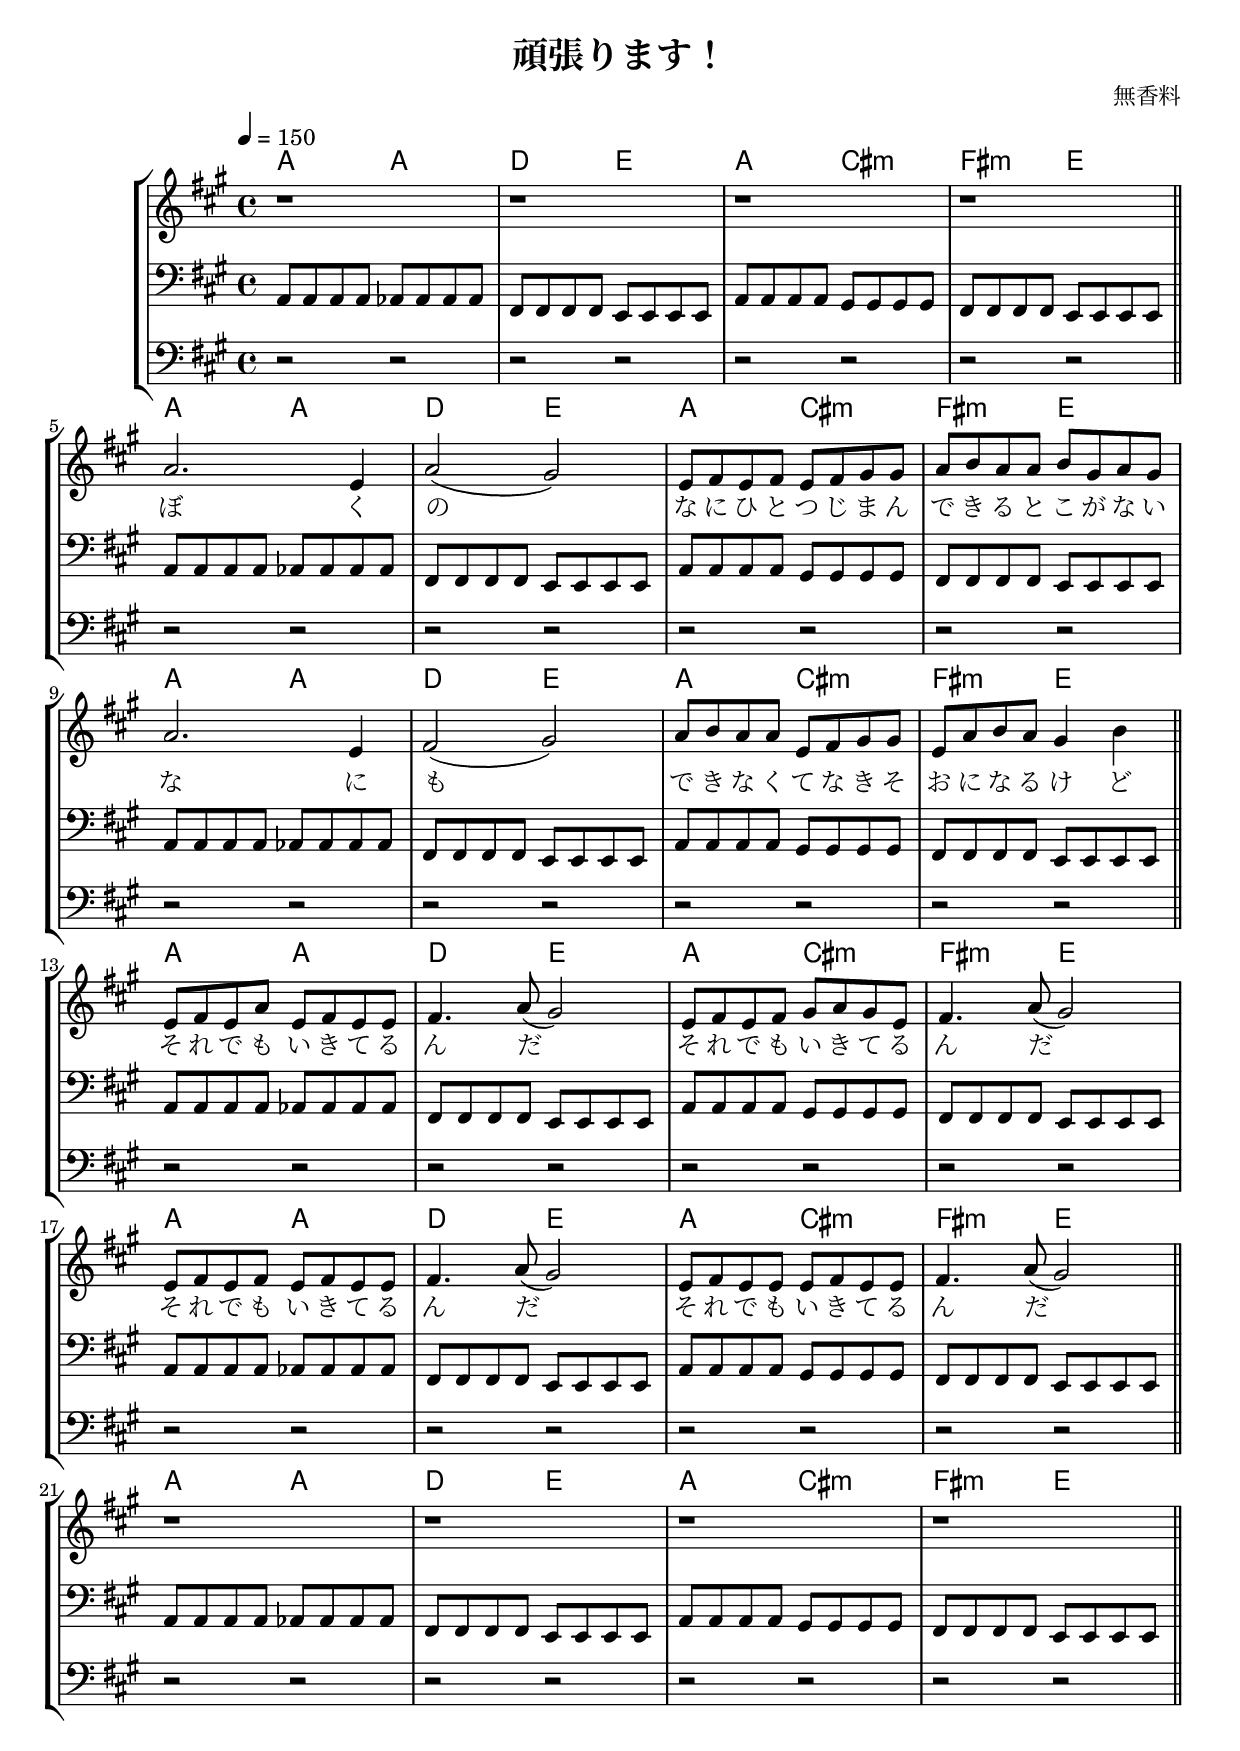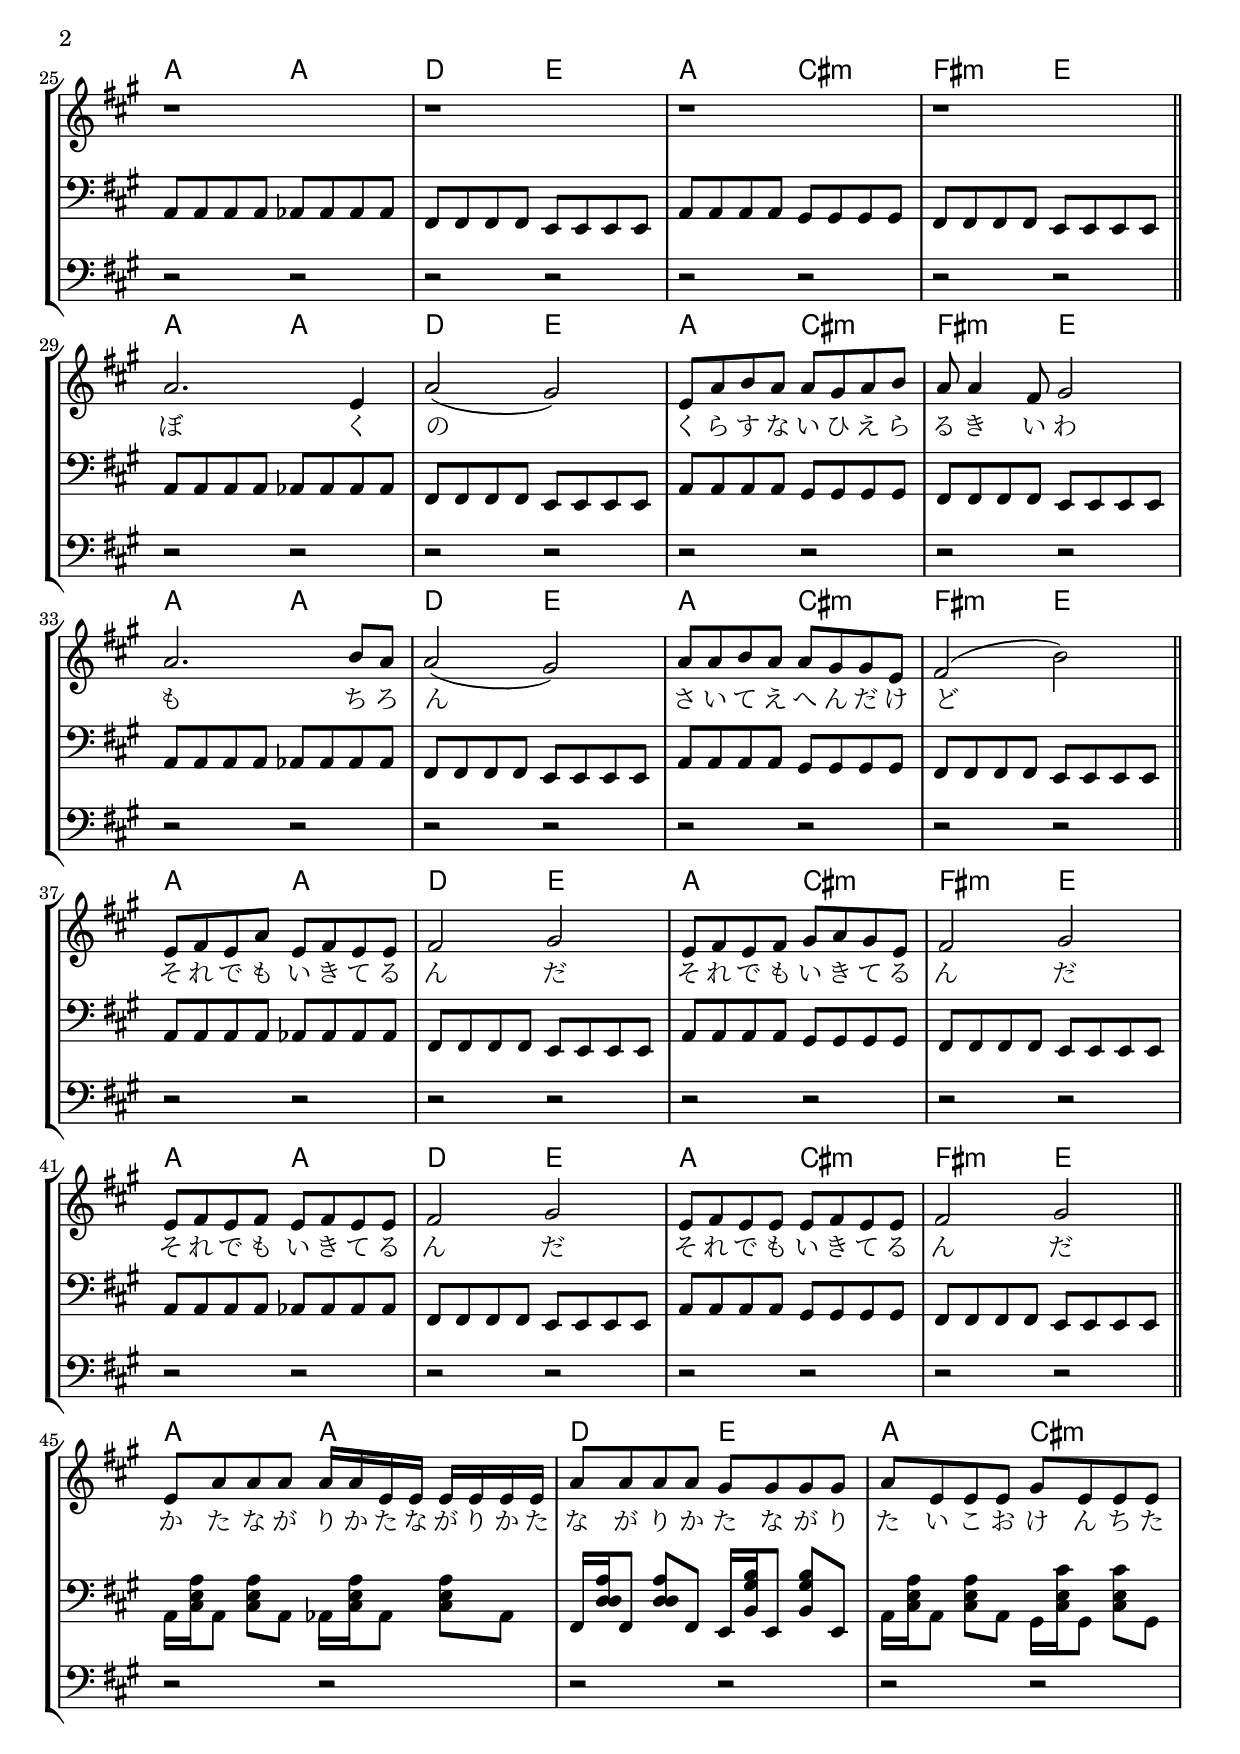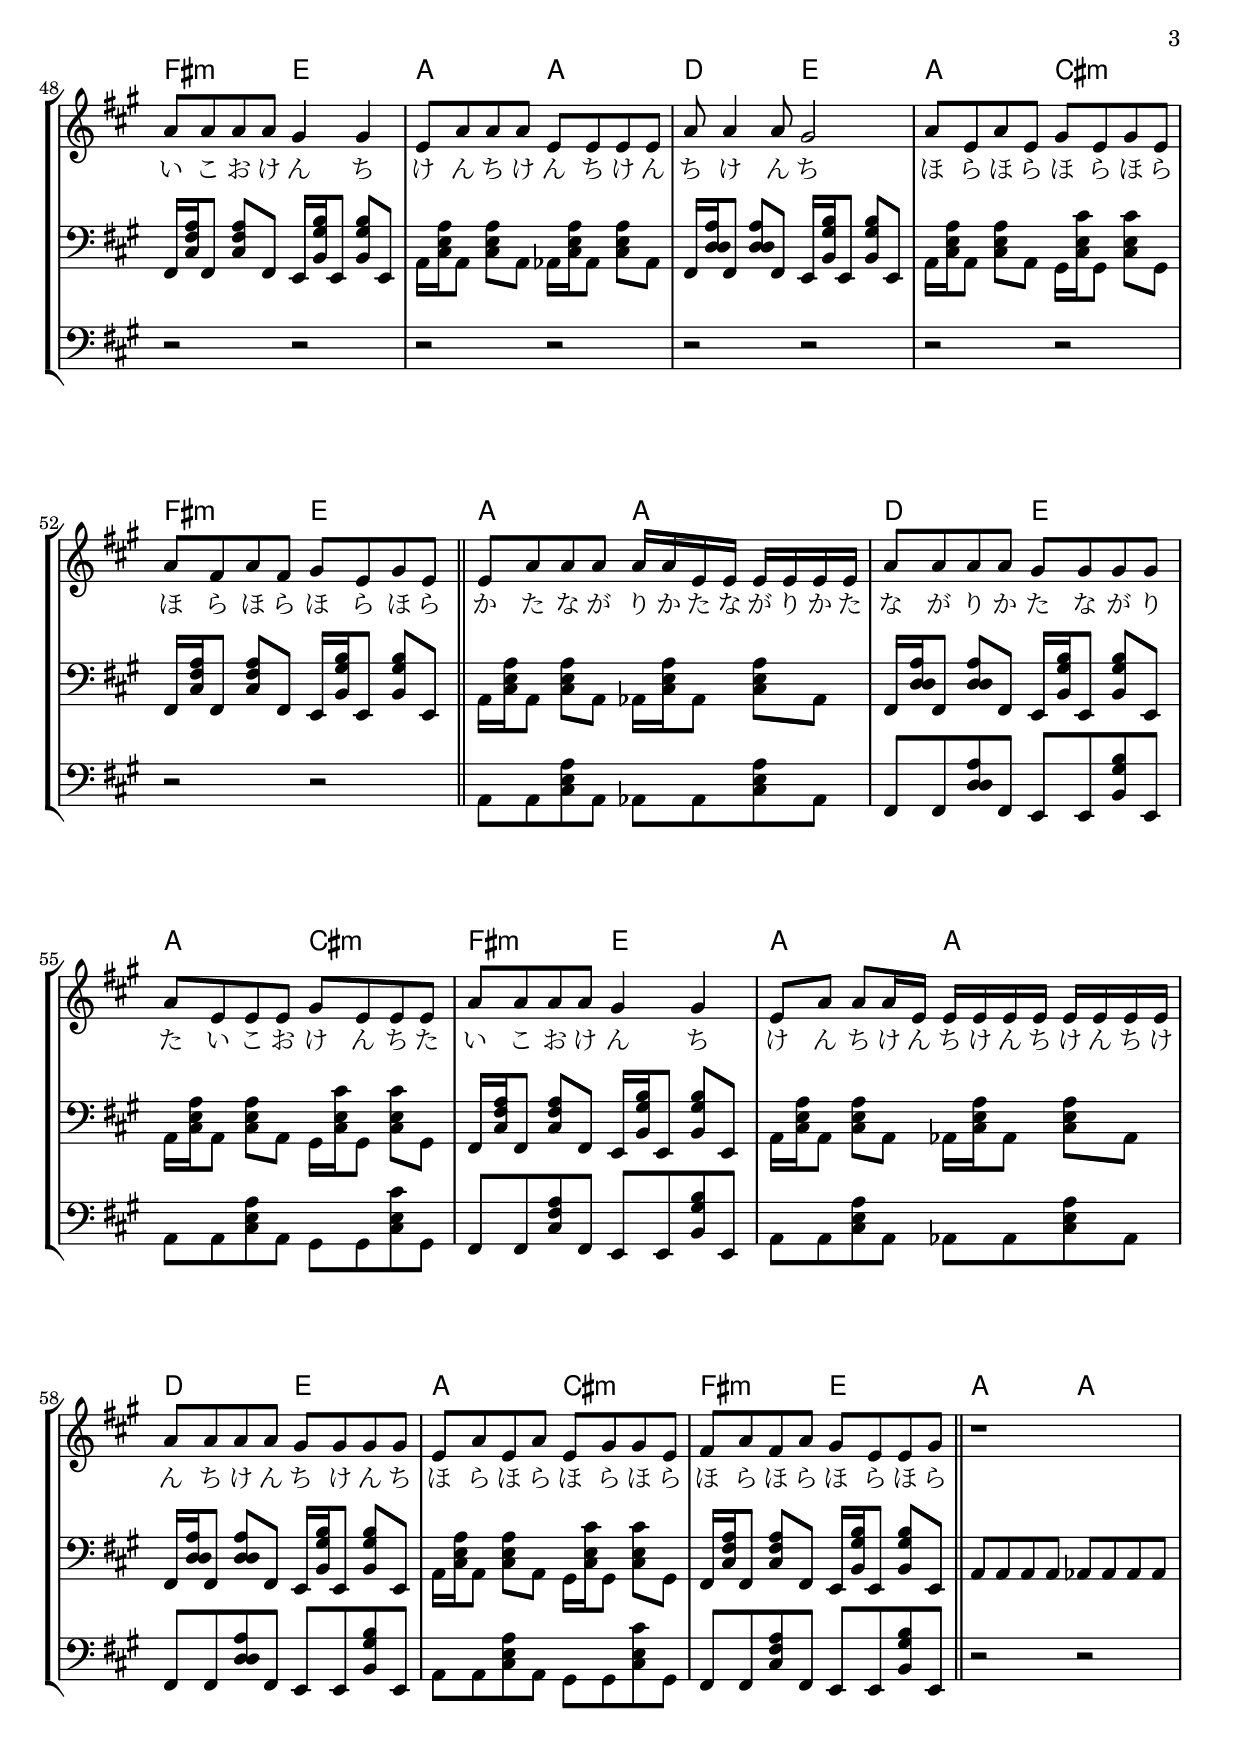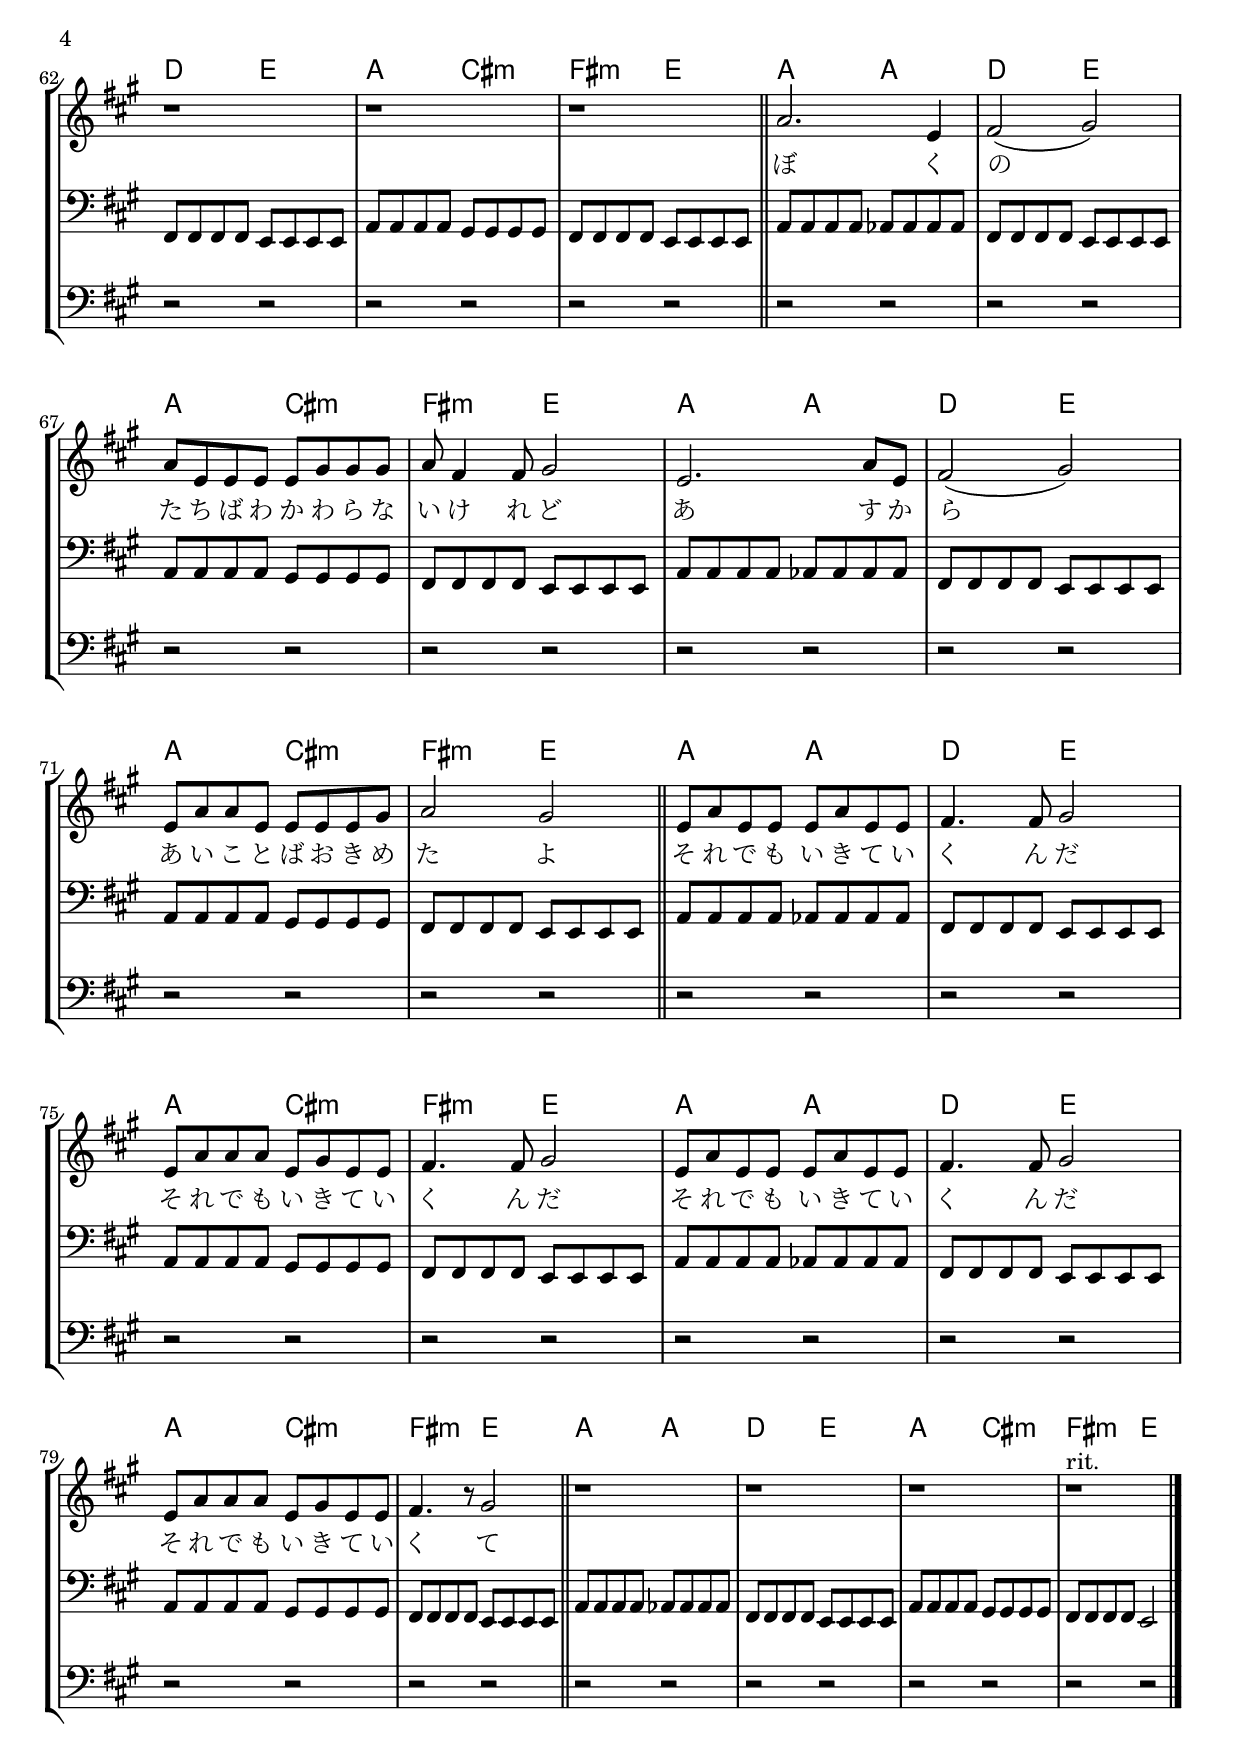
\version "2.12.1"

\header {
	title = \markup {頑張ります！}
	composer = \markup \center-column {無香料}
}

harmony = \chordmode {
	a2 a d e a cis:m fis:m e 

	a a d e a cis:m fis:m e a a d e a cis:m fis:m e 

	a a d e a cis:m fis:m e a a d e a cis:m fis:m e 

	a a d e a cis:m fis:m e 

	a a d e a cis:m fis:m e 

	a a d e a cis:m fis:m e a a d e a cis:m fis:m e 

	a a d e a cis:m fis:m e a a d e a cis:m fis:m e 

	a a d e a cis:m fis:m e a a d e a cis:m fis:m e 

	a a d e a cis:m fis:m e a a d e a cis:m fis:m e 

	a a d e a cis:m fis:m e 

	a a d e a cis:m fis:m e a a d e a cis:m fis:m e 

	a a d e a cis:m fis:m e a a d e a cis:m fis:m e 

	a a d e a cis:m fis:m e 
}

melody = {
	\key a \major
	\tempo 4 = 150
	r1 | r1 | r1 | r1   
	\set Staff.midiInstrument = #"fss0.35"
	 a'2.  e'4 
	a'2  (gis'2) 
	e'8  fis'8  e'8  fis'8  e'8  fis'8  gis'8  gis'8 
	a'8  b'8  a'8  a'8  b'8  gis'8  a'8  gis'8 
	a'2.  e'4 
	fis'2  (gis'2) 
	a'8  b'8  a'8  a'8  e'8  fis'8  gis'8  gis'8 
	e'8  a'8  b'8  a'8  gis'4  b'4
	\set Staff.midiInstrument = #"fss0.35"
	 e'8  fis'8  e'8  a'8  e'8  fis'8  e'8  e'8 
	fis'4.  a'8  (gis'2) 
	e'8  fis'8  e'8  fis'8  gis'8  a'8  gis'8  e'8 
	fis'4.  a'8  (gis'2) 
	e'8  fis'8  e'8  fis'8  e'8  fis'8  e'8  e'8 
	fis'4.  a'8  (gis'2) 
	e'8  fis'8  e'8  e'8  e'8  fis'8  e'8  e'8 
	fis'4.  a'8  (gis'2)
	r1 | r1 | r1 | r1   
	r1 | r1 | r1 | r1   
	\set Staff.midiInstrument = #"fss0.35"
	 a'2.  e'4 
	a'2  (gis'2) 
	e'8  a'8  b'8  a'8  a'8  gis'8  a'8  b'8 
	a'8  a'4  fis'8  gis'2 
	a'2.  b'8  a'8 
	a'2  (gis'2) 
	a'8  a'8  b'8  a'8  a'8  gis'8  gis'8  e'8 
	fis'2  (b'2)
	\set Staff.midiInstrument = #"fss0.35"
	 e'8  fis'8  e'8  a'8  e'8  fis'8  e'8  e'8 
	fis'2  gis'2 
	e'8  fis'8  e'8  fis'8  gis'8  a'8  gis'8  e'8 
	fis'2  gis'2 
	e'8  fis'8  e'8  fis'8  e'8  fis'8  e'8  e'8 
	fis'2  gis'2 
	e'8  fis'8  e'8  e'8  e'8  fis'8  e'8  e'8 
	fis'2  gis'2
	\set Staff.midiInstrument = #"Reed organ"
	 e'8  a'8  a'8  a'8  a'16  a'16  e'16  e'16  e'16  e'16  e'16  e'16 
	a'8  a'8  a'8  a'8  gis'8  gis'8  gis'8  gis'8 
	a'8  e'8  e'8  e'8  gis'8  e'8  e'8  e'8 
	a'8  a'8  a'8  a'8  gis'4  gis'4 
	e'8  a'8  a'8  a'8  e'8  e'8  e'8  e'8 
	a'8  a'4  a'8  gis'2 
	a'8  e'8  a'8  e'8  gis'8  e'8  gis'8  e'8 
	a'8  fis'8  a'8  fis'8  gis'8  e'8  gis'8  e'8
	\set Staff.midiInstrument = #"Reed organ"
	 e'8  a'8  a'8  a'8  a'16  a'16  e'16  e'16  e'16  e'16  e'16  e'16 
	a'8  a'8  a'8  a'8  gis'8  gis'8  gis'8  gis'8 
	a'8  e'8  e'8  e'8  gis'8  e'8  e'8  e'8 
	a'8  a'8  a'8  a'8  gis'4  gis'4 
	e'8  a'8  a'8  a'16  e'16  e'16  e'16  e'16  e'16  e'16  e'16  e'16  e'16 
	a'8  a'8  a'8  a'8  gis'8  gis'8  gis'8  gis'8 
	e'8  a'8  e'8  a'8  e'8  gis'8  gis'8  e'8 
	fis'8  a'8  fis'8  a'8  gis'8  e'8  e'8  gis'8
	r1 | r1 | r1 | r1   
	\set Staff.midiInstrument = #"fss0.32"
	 a'2.  e'4 
	fis'2  (gis'2) 
	a'8  e'8  e'8  e'8  e'8  gis'8  gis'8  gis'8 
	a'8  fis'4  fis'8  gis'2 
	e'2.  a'8  e'8 
	fis'2  (gis'2) 
	e'8  a'8  a'8  e'8  e'8  e'8  e'8  gis'8 
	a'2  gis'2
	\set Staff.midiInstrument = #"fss0.35"
	 e'8  a'8  e'8  e'8  e'8  a'8  e'8  e'8 
	fis'4.  fis'8  gis'2 
	e'8  a'8  a'8  a'8  e'8  gis'8  e'8  e'8 
	fis'4.  fis'8  gis'2 
	e'8  a'8  e'8  e'8  e'8  a'8  e'8  e'8 
	fis'4.  fis'8  gis'2 
	e'8  a'8  a'8  a'8  e'8  gis'8  e'8  e'8 
	fis'4.  r8  gis'2
	r1 | r1 | r1 | r1^"rit." \bar "|."
}

words = \lyricmode {
	
	ぼ  く  の  な  に  ひ  と  つ  じ  ま  ん  で  き  る  と  こ  が  な  い  な  に  も  で  き  な  く  て  な  き  そ  お  に  な  る  け  ど  
	そ  れ  で  も  い  き  て  る  ん  だ  そ  れ  で  も  い  き  て  る  ん  だ  そ  れ  で  も  い  き  て  る  ん  だ  そ  れ  で  も  い  き  て  る  ん  だ  
	
	
	ぼ  く  の  く  ら  す  な  い  ひ  え  ら  る  き  い  わ  も  ち  ろ  ん  さ  い  て  え  へ  ん  だ  け  ど  
	そ  れ  で  も  い  き  て  る  ん  だ  そ  れ  で  も  い  き  て  る  ん  だ  そ  れ  で  も  い  き  て  る  ん  だ  そ  れ  で  も  い  き  て  る  ん  だ  
	か  た  な  が  り  か  た  な  が  り  か  た  な  が  り  か  た  な  が  り  た  い  こ  お  け  ん  ち  た  い  こ  お  け  ん  ち  け  ん  ち  け  ん  ち  け  ん  ち  け  ん  ち  ほ  ら  ほ  ら  ほ  ら  ほ  ら  ほ  ら  ほ  ら  ほ  ら  ほ  ら  
	か  た  な  が  り  か  た  な  が  り  か  た  な  が  り  か  た  な  が  り  た  い  こ  お  け  ん  ち  た  い  こ  お  け  ん  ち  け  ん  ち  け  ん  ち  け  ん  ち  け  ん  ち  け  ん  ち  け  ん  ち  け  ん  ち  ほ  ら  ほ  ら  ほ  ら  ほ  ら  ほ  ら  ほ  ら  ほ  ら  ほ  ら  
	
	ぼ  く  の  た  ち  ば  わ  か  わ  ら  な  い  け  れ  ど  あ  す  か  ら  あ  い  こ  と  ば  お  き  め  た  よ  
	そ  れ  で  も  い  き  て  い  く  ん  だ  そ  れ  で  も  い  き  て  い  く  ん  だ  そ  れ  で  も  い  き  て  い  く  ん  だ  そ  れ  で  も  い  き  て  い  く  て  
	
}

tempochange = {
	\tempo 4 = 150
	r1 | r1 | r1 | r1 \bar "||"
	\tempo 4 = 150
	r1 | r1 | r1 | r1 | r1 | r1 | r1 | r1 \bar "||"
	\tempo 4 = 150
	r1 | r1 | r1 | r1 | r1 | r1 | r1 | r1 \bar "||"
	\tempo 4 = 150
	r1 | r1 | r1 | r1 \bar "||"
	\tempo 4 = 150
	r1 | r1 | r1 | r1 \bar "||"
	\tempo 4 = 150
	r1 | r1 | r1 | r1 | r1 | r1 | r1 | r1 \bar "||"
	\tempo 4 = 150
	r1 | r1 | r1 | r1 | r1 | r1 | r1 | r1 \bar "||"
	\tempo 4 = 150
	r1 | r1 | r1 | r1 | r1 | r1 | r1 | r1 \bar "||"
	\tempo 4 = 150
	r1 | r1 | r1 | r1 | r1 | r1 | r1 | r1 \bar "||"
	\tempo 4 = 150
	r1 | r1 | r1 | r1 \bar "||"
	\tempo 4 = 150
	r1 | r1 | r1 | r1 | r1 | r1 | r1 | r1 \bar "||"
	\tempo 4 = 150
	r1 | r1 | r1 | r1 | r1 | r1 | r1 | r1 \bar "||"
	\tempo 4 = 150
	r1 | r1 | r1 | \tempo 4 = 112 r2 \tempo 4 = 100 r2 \bar "|."
}

mainacc = {
	\clef bass
	\set Staff.midiInstrument = #"Electric Guitar (muted)"
	\key a \major
	\tempo 4 = 150
	a,8 a,8 a,8 a,8
	as,8 as,8 as,8 as,8
	fis,8 fis,8 fis,8 fis,8
	e,8 e,8 e,8 e,8
	a,8 a,8 a,8 a,8
	gis,8 gis,8 gis,8 gis,8
	fis,8 fis,8 fis,8 fis,8
	e,8 e,8 e,8 e,8
	\bar "||"

	\set Staff.midiInstrument = #"Electric Guitar (muted)"
	a,8 a,8 a,8 a,8
	as,8 as,8 as,8 as,8
	fis,8 fis,8 fis,8 fis,8
	e,8 e,8 e,8 e,8
	a,8 a,8 a,8 a,8
	gis,8 gis,8 gis,8 gis,8
	fis,8 fis,8 fis,8 fis,8
	e,8 e,8 e,8 e,8
	a,8 a,8 a,8 a,8
	as,8 as,8 as,8 as,8
	fis,8 fis,8 fis,8 fis,8
	e,8 e,8 e,8 e,8
	a,8 a,8 a,8 a,8
	gis,8 gis,8 gis,8 gis,8
	fis,8 fis,8 fis,8 fis,8
	e,8 e,8 e,8 e,8
	\bar "||"

	\set Staff.midiInstrument = #"Electric Guitar (muted)"
	a,8 a,8 a,8 a,8
	as,8 as,8 as,8 as,8
	fis,8 fis,8 fis,8 fis,8
	e,8 e,8 e,8 e,8
	a,8 a,8 a,8 a,8
	gis,8 gis,8 gis,8 gis,8
	fis,8 fis,8 fis,8 fis,8
	e,8 e,8 e,8 e,8
	a,8 a,8 a,8 a,8
	as,8 as,8 as,8 as,8
	fis,8 fis,8 fis,8 fis,8
	e,8 e,8 e,8 e,8
	a,8 a,8 a,8 a,8
	gis,8 gis,8 gis,8 gis,8
	fis,8 fis,8 fis,8 fis,8
	e,8 e,8 e,8 e,8
	\bar "||"

	\set Staff.midiInstrument = #"Electric Guitar (muted)"
	a,8 a,8 a,8 a,8
	as,8 as,8 as,8 as,8
	fis,8 fis,8 fis,8 fis,8
	e,8 e,8 e,8 e,8
	a,8 a,8 a,8 a,8
	gis,8 gis,8 gis,8 gis,8
	fis,8 fis,8 fis,8 fis,8
	e,8 e,8 e,8 e,8
	\bar "||"

	\set Staff.midiInstrument = #"Electric Guitar (muted)"
	a,8 a,8 a,8 a,8
	as,8 as,8 as,8 as,8
	fis,8 fis,8 fis,8 fis,8
	e,8 e,8 e,8 e,8
	a,8 a,8 a,8 a,8
	gis,8 gis,8 gis,8 gis,8
	fis,8 fis,8 fis,8 fis,8
	e,8 e,8 e,8 e,8
	\bar "||"

	\set Staff.midiInstrument = #"Electric Guitar (muted)"
	a,8 a,8 a,8 a,8
	as,8 as,8 as,8 as,8
	fis,8 fis,8 fis,8 fis,8
	e,8 e,8 e,8 e,8
	a,8 a,8 a,8 a,8
	gis,8 gis,8 gis,8 gis,8
	fis,8 fis,8 fis,8 fis,8
	e,8 e,8 e,8 e,8
	a,8 a,8 a,8 a,8
	as,8 as,8 as,8 as,8
	fis,8 fis,8 fis,8 fis,8
	e,8 e,8 e,8 e,8
	a,8 a,8 a,8 a,8
	gis,8 gis,8 gis,8 gis,8
	fis,8 fis,8 fis,8 fis,8
	e,8 e,8 e,8 e,8
	\bar "||"

	\set Staff.midiInstrument = #"Electric Guitar (muted)"
	a,8 a,8 a,8 a,8
	as,8 as,8 as,8 as,8
	fis,8 fis,8 fis,8 fis,8
	e,8 e,8 e,8 e,8
	a,8 a,8 a,8 a,8
	gis,8 gis,8 gis,8 gis,8
	fis,8 fis,8 fis,8 fis,8
	e,8 e,8 e,8 e,8
	a,8 a,8 a,8 a,8
	as,8 as,8 as,8 as,8
	fis,8 fis,8 fis,8 fis,8
	e,8 e,8 e,8 e,8
	a,8 a,8 a,8 a,8
	gis,8 gis,8 gis,8 gis,8
	fis,8 fis,8 fis,8 fis,8
	e,8 e,8 e,8 e,8
	\bar "||"

	\set Staff.midiInstrument = #"Distorted Guitar"
	a,16 <cis e a>16 a,8 <cis e a>8 a,8
	as,16 <cis e a>16 as,8 <cis e a>8 as,8
	fis,16 <d d a>16 fis,8 <d d a>8 fis,8
	e,16 <b, gis b>16 e,8 <b, gis b>8 e,8
	a,16 <cis e a>16 a,8 <cis e a>8 a,8
	gis,16 <cis e cis'>16 gis,8 <cis e cis'>8 gis,8
	fis,16 <cis fis a>16 fis,8 <cis fis a>8 fis,8
	e,16 <b, gis b>16 e,8 <b, gis b>8 e,8
	a,16 <cis e a>16 a,8 <cis e a>8 a,8
	as,16 <cis e a>16 as,8 <cis e a>8 as,8
	fis,16 <d d a>16 fis,8 <d d a>8 fis,8
	e,16 <b, gis b>16 e,8 <b, gis b>8 e,8
	a,16 <cis e a>16 a,8 <cis e a>8 a,8
	gis,16 <cis e cis'>16 gis,8 <cis e cis'>8 gis,8
	fis,16 <cis fis a>16 fis,8 <cis fis a>8 fis,8
	e,16 <b, gis b>16 e,8 <b, gis b>8 e,8
	\bar "||"

	\set Staff.midiInstrument = #"Distorted Guitar"
	a,16 <cis e a>16 a,8 <cis e a>8 a,8
	as,16 <cis e a>16 as,8 <cis e a>8 as,8
	fis,16 <d d a>16 fis,8 <d d a>8 fis,8
	e,16 <b, gis b>16 e,8 <b, gis b>8 e,8
	a,16 <cis e a>16 a,8 <cis e a>8 a,8
	gis,16 <cis e cis'>16 gis,8 <cis e cis'>8 gis,8
	fis,16 <cis fis a>16 fis,8 <cis fis a>8 fis,8
	e,16 <b, gis b>16 e,8 <b, gis b>8 e,8
	a,16 <cis e a>16 a,8 <cis e a>8 a,8
	as,16 <cis e a>16 as,8 <cis e a>8 as,8
	fis,16 <d d a>16 fis,8 <d d a>8 fis,8
	e,16 <b, gis b>16 e,8 <b, gis b>8 e,8
	a,16 <cis e a>16 a,8 <cis e a>8 a,8
	gis,16 <cis e cis'>16 gis,8 <cis e cis'>8 gis,8
	fis,16 <cis fis a>16 fis,8 <cis fis a>8 fis,8
	e,16 <b, gis b>16 e,8 <b, gis b>8 e,8
	\bar "||"

	\set Staff.midiInstrument = #"Electric Guitar (muted)"
	a,8 a,8 a,8 a,8
	as,8 as,8 as,8 as,8
	fis,8 fis,8 fis,8 fis,8
	e,8 e,8 e,8 e,8
	a,8 a,8 a,8 a,8
	gis,8 gis,8 gis,8 gis,8
	fis,8 fis,8 fis,8 fis,8
	e,8 e,8 e,8 e,8
	\bar "||"

	\set Staff.midiInstrument = #"Electric Guitar (muted)"
	a,8 a,8 a,8 a,8
	as,8 as,8 as,8 as,8
	fis,8 fis,8 fis,8 fis,8
	e,8 e,8 e,8 e,8
	a,8 a,8 a,8 a,8
	gis,8 gis,8 gis,8 gis,8
	fis,8 fis,8 fis,8 fis,8
	e,8 e,8 e,8 e,8
	a,8 a,8 a,8 a,8
	as,8 as,8 as,8 as,8
	fis,8 fis,8 fis,8 fis,8
	e,8 e,8 e,8 e,8
	a,8 a,8 a,8 a,8
	gis,8 gis,8 gis,8 gis,8
	fis,8 fis,8 fis,8 fis,8
	e,8 e,8 e,8 e,8
	\bar "||"

	\set Staff.midiInstrument = #"Electric Guitar (muted)"
	a,8 a,8 a,8 a,8
	as,8 as,8 as,8 as,8
	fis,8 fis,8 fis,8 fis,8
	e,8 e,8 e,8 e,8
	a,8 a,8 a,8 a,8
	gis,8 gis,8 gis,8 gis,8
	fis,8 fis,8 fis,8 fis,8
	e,8 e,8 e,8 e,8
	a,8 a,8 a,8 a,8
	as,8 as,8 as,8 as,8
	fis,8 fis,8 fis,8 fis,8
	e,8 e,8 e,8 e,8
	a,8 a,8 a,8 a,8
	gis,8 gis,8 gis,8 gis,8
	fis,8 fis,8 fis,8 fis,8
	e,8 e,8 e,8 e,8
	\bar "||"

	\set Staff.midiInstrument = #"Electric Guitar (muted)"
	a,8 a,8 a,8 a,8
	as,8 as,8 as,8 as,8
	fis,8 fis,8 fis,8 fis,8
	e,8 e,8 e,8 e,8
	a,8 a,8 a,8 a,8
	gis,8 gis,8 gis,8 gis,8
	fis,8 fis,8 fis,8 fis,8
	e,2
	\bar "|."
}

subacc = {
	\clef bass
	\set Staff.midiInstrument = #"Acoustic grand"
	\key a \major
	\tempo 4 = 150
	r2
	r2
	r2
	r2
	r2
	r2
	r2
	r2
	\bar "||"

	\set Staff.midiInstrument = #"Acoustic grand"
	r2
	r2
	r2
	r2
	r2
	r2
	r2
	r2
	r2
	r2
	r2
	r2
	r2
	r2
	r2
	r2
	\bar "||"

	\set Staff.midiInstrument = #"Acoustic grand"
	r2
	r2
	r2
	r2
	r2
	r2
	r2
	r2
	r2
	r2
	r2
	r2
	r2
	r2
	r2
	r2
	\bar "||"

	\set Staff.midiInstrument = #"Acoustic grand"
	r2
	r2
	r2
	r2
	r2
	r2
	r2
	r2
	\bar "||"

	\set Staff.midiInstrument = #"Acoustic grand"
	r2
	r2
	r2
	r2
	r2
	r2
	r2
	r2
	\bar "||"

	\set Staff.midiInstrument = #"Acoustic grand"
	r2
	r2
	r2
	r2
	r2
	r2
	r2
	r2
	r2
	r2
	r2
	r2
	r2
	r2
	r2
	r2
	\bar "||"

	\set Staff.midiInstrument = #"Acoustic grand"
	r2
	r2
	r2
	r2
	r2
	r2
	r2
	r2
	r2
	r2
	r2
	r2
	r2
	r2
	r2
	r2
	\bar "||"

	\set Staff.midiInstrument = #"Acoustic grand"
	r2
	r2
	r2
	r2
	r2
	r2
	r2
	r2
	r2
	r2
	r2
	r2
	r2
	r2
	r2
	r2
	\bar "||"

	\set Staff.midiInstrument = #"Distorted Guitar"
	a,8 a,8 <cis e a>8 a,8
	as,8 as,8 <cis e a>8 as,8
	fis,8 fis,8 <d d a>8 fis,8
	e,8 e,8 <b, gis b>8 e,8
	a,8 a,8 <cis e a>8 a,8
	gis,8 gis,8 <cis e cis'>8 gis,8
	fis,8 fis,8 <cis fis a>8 fis,8
	e,8 e,8 <b, gis b>8 e,8
	a,8 a,8 <cis e a>8 a,8
	as,8 as,8 <cis e a>8 as,8
	fis,8 fis,8 <d d a>8 fis,8
	e,8 e,8 <b, gis b>8 e,8
	a,8 a,8 <cis e a>8 a,8
	gis,8 gis,8 <cis e cis'>8 gis,8
	fis,8 fis,8 <cis fis a>8 fis,8
	e,8 e,8 <b, gis b>8 e,8
	\bar "||"

	\set Staff.midiInstrument = #"Acoustic grand"
	r2
	r2
	r2
	r2
	r2
	r2
	r2
	r2
	\bar "||"

	\set Staff.midiInstrument = #"Acoustic grand"
	r2
	r2
	r2
	r2
	r2
	r2
	r2
	r2
	r2
	r2
	r2
	r2
	r2
	r2
	r2
	r2
	\bar "||"

	\set Staff.midiInstrument = #"Acoustic grand"
	r2
	r2
	r2
	r2
	r2
	r2
	r2
	r2
	r2
	r2
	r2
	r2
	r2
	r2
	r2
	r2
	\bar "||"

	\set Staff.midiInstrument = #"Acoustic grand"
	r2
	r2
	r2
	r2
	r2
	r2
	r2
	r2
	\bar "|."
}

percA = {
	\drummode {
	r1 |r1 |r1 |r1 \bar "||"
	r1 |r1 |r1 |r1 |r1 |r1 |r1 |r1 \bar "||"
	r1 |r1 |r1 |r1 |r1 |r1 |r1 |r1 \bar "||"
	r1 |r1 |r1 |r1 \bar "||"
	cymc1  |r1  |r1  |r1  \bar "||"
	cymc1  |r1  |r1  |r1  |cymc1  |r1  |r1  |r1  \bar "||"
	cymc1  |r1  |r1  |r1  |cymc1  |r1  |r1  |r1  \bar "||"
	cymc1  |r1  |r1  |r1  |cymc1  |r1  |r1  |r1  \bar "||"
	cymc1  |r1  |r1  |r1  |cymc1  |r1  |r1  |r1  \bar "||"
	r1 |r1 |r1 |r1 \bar "||"
	r1 |r1 |r1 |r1 |r1 |r1 |r1 |r1 \bar "||"
	r1 |r1 |r1 |r1 |r1 |r1 |r1 |r1 \bar "||"
	r1 |r1 |r1 |r1 \bar "|."
	}
}

percB = {
	\drummode {
	r1 |r1 |r1 |r1 \bar "||"
	r1 |r1 |r1 |r1 |r1 |r1 |r1 |r1 \bar "||"
	r1 |r1 |r1 |r1 |r1 |r1 |r1 |r1 \bar "||"
	r1 |r1 |r1 |r1 \bar "||"
	r8 hho8 hho8 hho8 hho8 hho8 hho8 hho8  |hho8 hho8 hho8 hho8 hho8 hho8 hho8 hho8  |hho8 hho8 hho8 hho8 hho8 hho8 hho8 hho8  |hho8 hho8 hho8 hho8 hho8 hho4.  \bar "||"
	r8 hho8 hho8 hho8 hho8 hho8 hho8 hho8  |hho8 hho8 hho8 hho8 hho8 hho8 hho8 hho8  |hho8 hho8 hho8 hho8 hho8 hho8 hho8 hho8  |hho8 hho8 hho8 hho8 hho8 hho4.  |r8 hho8 hho8 hho8 hho8 hho8 hho8 hho8  |hho8 hho8 hho8 hho8 hho8 hho8 hho8 hho8  |hho8 hho8 hho8 hho8 hho8 hho8 hho8 hho8  |hho8 hho8 hho8 hho8 hho8 hho4.  \bar "||"
	r8 hho8 hho8 hho8 hho8 hho8 hho8 hho8  |hho8 hho8 hho8 hho8 hho8 hho8 hho8 hho8  |hho8 hho8 hho8 hho8 hho8 hho8 hho8 hho8  |hho8 hho8 hho8 hho8 hho8 hho4.  |r8 hho8 hho8 hho8 hho8 hho8 hho8 hho8  |hho8 hho8 hho8 hho8 hho8 hho8 hho8 hho8  |hho8 hho8 hho8 hho8 hho8 hho8 hho8 hho8  |hho8 hho8 hho8 hho8 hho8 hho4.  \bar "||"
	r8 hho8 hho8 hho8 hho8 hho8 hho8 hho8  |hho8 hho8 hho8 hho8 hho8 hho8 hho8 hho8  |hho8 hho8 hho8 hho8 hho8 hho8 hho8 hho8  |hho8 hho8 hho8 hho8 hho8 hho4.  |r8 hho8 hho8 hho8 hho8 hho8 hho8 hho8  |hho8 hho8 hho8 hho8 hho8 hho8 hho8 hho8  |hho8 hho8 hho8 hho8 hho8 hho8 hho8 hho8  |hho8 hho8 hho8 hho8 hho8 hho4.  \bar "||"
	r8 hho8 hho8 hho8 hho8 hho8 hho8 hho8  |hho8 hho8 hho8 hho8 hho8 hho8 hho8 hho8  |hho8 hho8 hho8 hho8 hho8 hho8 hho8 hho8  |hho8 hho8 hho8 hho8 hho8 hho4.  |r8 hho8 hho8 hho8 hho8 hho8 hho8 hho8  |hho8 hho8 hho8 hho8 hho8 hho8 hho8 hho8  |hho8 hho8 hho8 hho8 hho8 hho8 hho8 hho8  |hho8 hho8 hho8 hho8 hho8 hho4.  \bar "||"
	r1 |r1 |r1 |r1 \bar "||"
	r1 |r1 |r1 |r1 |r1 |r1 |r1 |r1 \bar "||"
	r1 |r1 |r1 |r1 |r1 |r1 |r1 |r1 \bar "||"
	r1 |r1 |r1 |r1 \bar "|."
	}
}

percC = {
	\drummode {
	r1 |r1 |r1 |r1 \bar "||"
	r1 |r1 |r1 |r1 |r1 |r1 |r1 |r1 \bar "||"
	r1 |r1 |r1 |r1 |r1 |r1 |r1 |r1 \bar "||"
	r1 |r1 |r1 |r1 \bar "||"
	r1  |r1  |r1  |r2. hh4  \bar "||"
	r1  |r1  |r1  |r2. hh4  |r1  |r1  |r1  |r2. hh4  \bar "||"
	r1  |r1  |r1  |r2. hh4  |r1  |r1  |r1  |r2. hh4  \bar "||"
	r1  |r1  |r1  |r2. hh4  |r1  |r1  |r1  |r2. hh4  \bar "||"
	r1  |r1  |r1  |r2. hh4  |r1  |r1  |r1  |r2. hh4  \bar "||"
	r1 |r1 |r1 |r1 \bar "||"
	r1 |r1 |r1 |r1 |r1 |r1 |r1 |r1 \bar "||"
	r1 |r1 |r1 |r1 |r1 |r1 |r1 |r1 \bar "||"
	r1 |r1 |r1 |r1 \bar "|."
	}
}

percD = {
	\drummode {
	r1 |r1 |r1 |r1 \bar "||"
	r1 |r1 |r1 |r1 |r1 |r1 |r1 |r1 \bar "||"
	r1 |r1 |r1 |r1 |r1 |r1 |r1 |r1 \bar "||"
	r1 |r1 |r1 |r1 \bar "||"
	r8 sn4 sn4 sn4 sn8  |r8 sn4 sn4 sn4 sn8  |r8 sn4 sn4 sn4 sn8  |r8 sn4 sn4 sn8. sn16 sn16 sn16  \bar "||"
	r8 sn4 sn4 sn4 sn8  |r8 sn4 sn4 sn4 sn8  |r8 sn4 sn4 sn4 sn8  |r8 sn4 sn4 sn8. sn16 sn16 sn16  |r8 sn4 sn4 sn4 sn8  |r8 sn4 sn4 sn4 sn8  |r8 sn4 sn4 sn4 sn8  |r8 sn4 sn4 sn8. sn16 sn16 sn16  \bar "||"
	r8 sn4 sn4 sn4 sn8  |r8 sn4 sn4 sn4 sn8  |r8 sn4 sn4 sn4 sn8  |r8 sn4 sn4 sn8. sn16 sn16 sn16  |r8 sn4 sn4 sn4 sn8  |r8 sn4 sn4 sn4 sn8  |r8 sn4 sn4 sn4 sn8  |r8 sn4 sn4 sn8. sn16 sn16 sn16  \bar "||"
	r8 sn4 sn4 sn4 sn8  |r8 sn4 sn4 sn4 sn8  |r8 sn4 sn4 sn4 sn8  |r8 sn4 sn4 sn8. sn16 sn16 sn16  |r8 sn4 sn4 sn4 sn8  |r8 sn4 sn4 sn4 sn8  |r8 sn4 sn4 sn4 sn8  |r8 sn4 sn4 sn8. sn16 sn16 sn16  \bar "||"
	r8 sn4 sn4 sn4 sn8  |r8 sn4 sn4 sn4 sn8  |r8 sn4 sn4 sn4 sn8  |r8 sn4 sn4 sn8. sn16 sn16 sn16  |r8 sn4 sn4 sn4 sn8  |r8 sn4 sn4 sn4 sn8  |r8 sn4 sn4 sn4 sn8  |r8 sn4 sn4 sn8. sn16 sn16 sn16  \bar "||"
	r1 |r1 |r1 |r1 \bar "||"
	r1 |r1 |r1 |r1 |r1 |r1 |r1 |r1 \bar "||"
	r1 |r1 |r1 |r1 |r1 |r1 |r1 |r1 \bar "||"
	r1 |r1 |r1 |r1 \bar "|."
	}
}

percE = {
	\drummode {
	r1 |r1 |r1 |r1 \bar "||"
	r1 |r1 |r1 |r1 |r1 |r1 |r1 |r1 \bar "||"
	r1 |r1 |r1 |r1 |r1 |r1 |r1 |r1 \bar "||"
	r1 |r1 |r1 |r1 \bar "||"
	bd4 bd16 bd8. bd8. bd8 bd8.  |bd4 bd16 bd8. bd16 bd8 bd8 bd8.  |bd4 bd16 bd8. bd8. bd8 bd8.  |bd4 bd16 bd8. bd16 bd8. bd4  \bar "||"
	bd4 bd16 bd8. bd8. bd8 bd8.  |bd4 bd16 bd8. bd16 bd8 bd8 bd8.  |bd4 bd16 bd8. bd8. bd8 bd8.  |bd4 bd16 bd8. bd16 bd8. bd4  |bd4 bd16 bd8. bd8. bd8 bd8.  |bd4 bd16 bd8. bd16 bd8 bd8 bd8.  |bd4 bd16 bd8. bd8. bd8 bd8.  |bd4 bd16 bd8. bd16 bd8. bd4  \bar "||"
	bd4 bd16 bd8. bd8. bd8 bd8.  |bd4 bd16 bd8. bd16 bd8 bd8 bd8.  |bd4 bd16 bd8. bd8. bd8 bd8.  |bd4 bd16 bd8. bd16 bd8. bd4  |bd4 bd16 bd8. bd8. bd8 bd8.  |bd4 bd16 bd8. bd16 bd8 bd8 bd8.  |bd4 bd16 bd8. bd8. bd8 bd8.  |bd4 bd16 bd8. bd16 bd8. bd4  \bar "||"
	bd4 bd16 bd8. bd8. bd8 bd8.  |bd4 bd16 bd8. bd16 bd8 bd8 bd8.  |bd4 bd16 bd8. bd8. bd8 bd8.  |bd4 bd16 bd8. bd16 bd8. bd4  |bd4 bd16 bd8. bd8. bd8 bd8.  |bd4 bd16 bd8. bd16 bd8 bd8 bd8.  |bd4 bd16 bd8. bd8. bd8 bd8.  |bd4 bd16 bd8. bd16 bd8. bd4  \bar "||"
	bd4 bd16 bd8. bd8. bd8 bd8.  |bd4 bd16 bd8. bd16 bd8 bd8 bd8.  |bd4 bd16 bd8. bd8. bd8 bd8.  |bd4 bd16 bd8. bd16 bd8. bd4  |bd4 bd16 bd8. bd8. bd8 bd8.  |bd4 bd16 bd8. bd16 bd8 bd8 bd8.  |bd4 bd16 bd8. bd8. bd8 bd8.  |bd4 bd16 bd8. bd16 bd8. bd4  \bar "||"
	r1 |r1 |r1 |r1 \bar "||"
	r1 |r1 |r1 |r1 |r1 |r1 |r1 |r1 \bar "||"
	r1 |r1 |r1 |r1 |r1 |r1 |r1 |r1 \bar "||"
	r1 |r1 |r1 |r1 \bar "|."
	}
}

\score {
	<<
		\new StaffGroup <<
			\new ChordNames {\harmony}
			\new Voice = "melody" {\melody}
			\new Lyrics \lyricsto "melody" \words
			\new Staff = "mainacc" {\mainacc}
			\new Staff = "subacc" {\subacc}
		>>
	>>
	\layout { }
}
